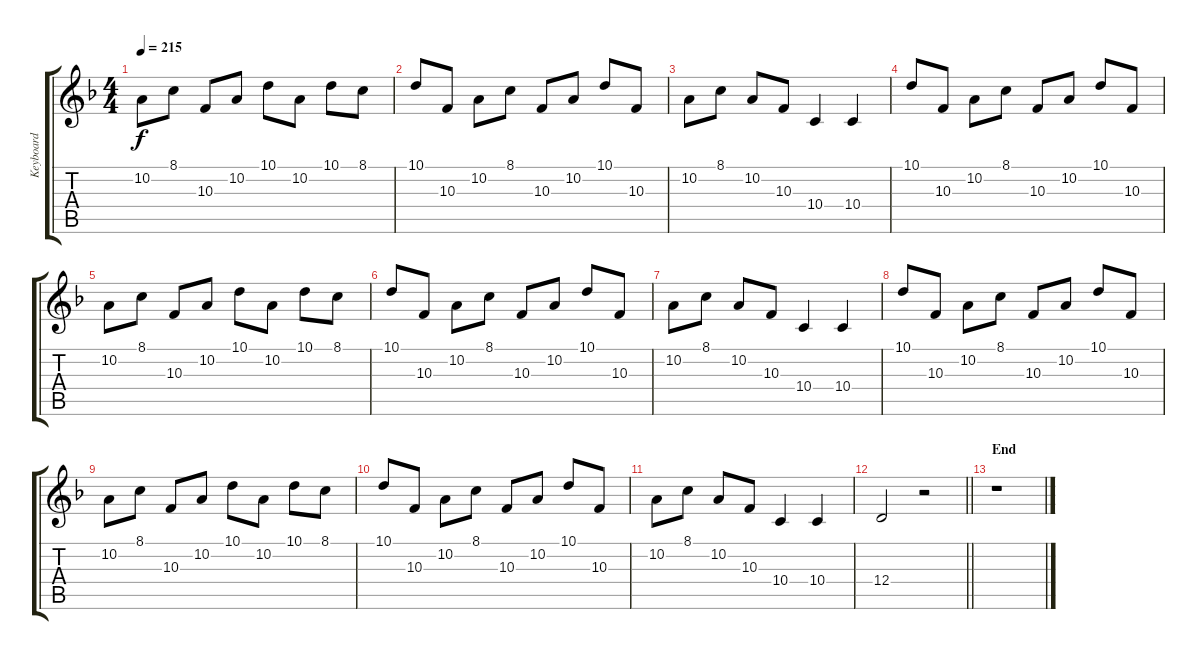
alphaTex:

\track ("Keyboard" "Keyboard") {instrument lead2sawtooth}
\staff {score tabs}
\tuning (E4 B3 G3 D3 A2 D2) {hide}
\ts (4 4)
\tempo 215
\clef g2
\ks f
10.2.8{dy f} 8.1.8 10.3.8 10.2.8 10.1.8 10.2.8 10.1.8 8.1.8 |
10.1.8 10.3.8 10.2.8 8.1.8 10.3.8 10.2.8 10.1.8 10.3.8 |
10.2.8 8.1.8 10.2.8 10.3.8 10.4.4 10.4.4 |
10.1.8 10.3.8 10.2.8 8.1.8 10.3.8 10.2.8 10.1.8 10.3.8 |
10.2.8 8.1.8 10.3.8 10.2.8 10.1.8 10.2.8 10.1.8 8.1.8 |
10.1.8 10.3.8 10.2.8 8.1.8 10.3.8 10.2.8 10.1.8 10.3.8 |
10.2.8 8.1.8 10.2.8 10.3.8 10.4.4 10.4.4 |
10.1.8 10.3.8 10.2.8 8.1.8 10.3.8 10.2.8 10.1.8 10.3.8 |
10.2.8 8.1.8 10.3.8 10.2.8 10.1.8 10.2.8 10.1.8 8.1.8 |
10.1.8 10.3.8 10.2.8 8.1.8 10.3.8 10.2.8 10.1.8 10.3.8 |
10.2.8 8.1.8 10.2.8 10.3.8 10.4.4 10.4.4 |
\barLineRight lightlight
12.4.2 r.2 |
\section ("" "End")
r.1
